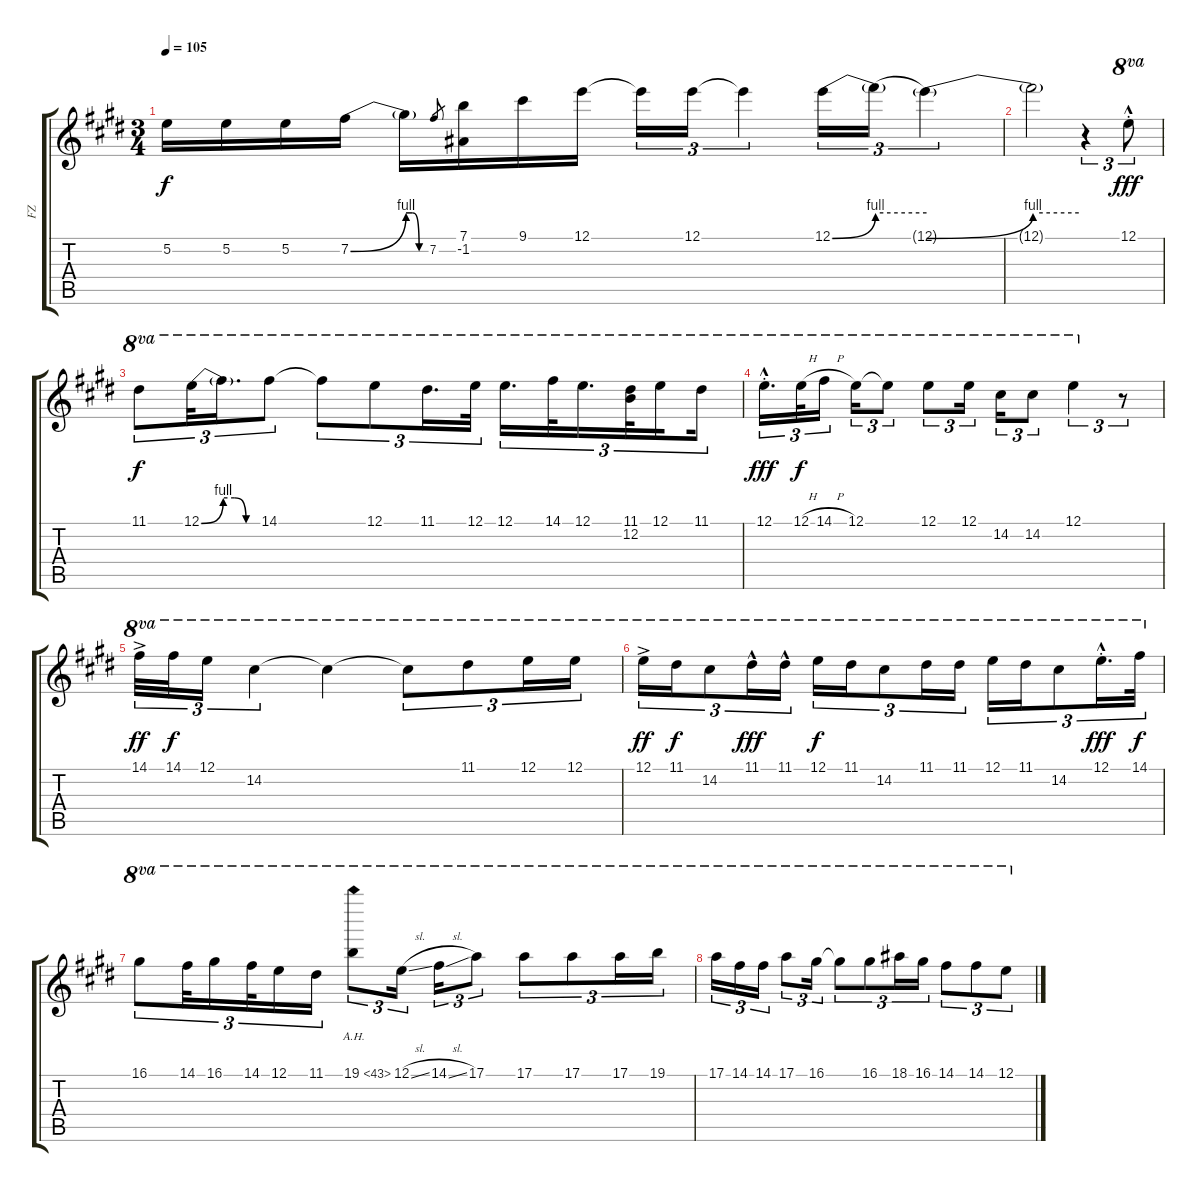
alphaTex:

\track ("FZ" "FZ") {instrument distortionguitar}
\staff {score tabs}
\tuning (E4 B3 G3 D3 A2 E2) {hide}
\ts (3 4)
\tempo 105
\clef g2
\ks e
5.2.16{dy f} 5.2.16 5.2.16 7.2{be (bend 0 0 60 4)}.16 7.2{be (custom 0 4 20 4 40 0 60 0) t}.16 7.2.8{gr} (7.1 -1.2).16 9.1.16 12.1.16 12.1{t}.16{tu (3 2)} 12.1.16{tu (3 2)} 12.1{t}.4{tu (3 2)} 12.1{be (bend 0 0 60 4)}.16{tu (3 2)} 12.1{be (hold 0 4 60 4) t}.16{tu (3 2)} 12.1{be (bend 0 0 60 4) t}.4{tu (3 2)} |
12.1{be (hold 0 4 60 4) t}.2 r.4{tu (3 2)} 12.1{hac st}.8{tu (3 2) ot 8va dy fff} |
11.1.8{tu (3 2) ot 8va dy f} 12.1{be (bend 0 0 60 4)}.32{tu (3 2) ot 8va} 12.1{be (custom 0 4 20 4 40 0 60 0) t}.16{d tu (3 2) ot 8va} 14.1.8{tu (3 2) ot 8va} 14.1{t}.8{tu (3 2) ot 8va} 12.1.8{tu (3 2) ot 8va} 11.1.16{d tu (3 2) ot 8va} 12.1.32{tu (3 2) ot 8va} 12.1.16{d tu (3 2) ot 8va} 14.1.32{tu (3 2) ot 8va} 12.1.16{d tu (3 2) ot 8va} (11.1 12.2).32{tu (3 2) ot 8va} 12.1.16{tu (3 2) ot 8va beam splitsecondary} 11.1.16{tu (3 2) ot 8va} |
12.1{hac st}.16{d tu (3 2) ot 8va dy fff} 12.1{h}.32{tu (3 2) ot 8va dy f} 14.1{h}.16{tu (3 2) ot 8va beam splitsecondary} 12.1.16{tu (3 2) ot 8va} 12.1{t}.8{tu (3 2) ot 8va} 12.1.8{tu (3 2) ot 8va} 12.1.16{tu (3 2) ot 8va beam splitsecondary} 14.2.16{tu (3 2) ot 8va} 14.2.8{tu (3 2) ot 8va} 12.1.4{tu (3 2) ot 8va} r.8{tu (3 2)} |
14.1{ac}.32{tu (3 2) ot 8va dy ff} 14.1.32{tu (3 2) ot 8va dy f} 12.1.16{tu (3 2) ot 8va} 14.2.4{tu (3 2) ot 8va} 14.2{t}.4{ot 8va} 14.2{t}.8{tu (3 2) ot 8va} 11.1.8{tu (3 2) ot 8va} 12.1.16{tu (3 2) ot 8va} 12.1.16{tu (3 2) ot 8va} |
12.1{ac}.16{tu (3 2) ot 8va dy ff} 11.1.16{tu (3 2) ot 8va dy f} 14.2.8{tu (3 2) ot 8va} 11.1{hac}.16{tu (3 2) ot 8va dy fff} 11.1{hac}.16{tu (3 2) ot 8va} 12.1.16{tu (3 2) ot 8va dy f} 11.1.16{tu (3 2) ot 8va} 14.2.8{tu (3 2) ot 8va} 11.1.16{tu (3 2) ot 8va} 11.1.16{tu (3 2) ot 8va} 12.1.16{tu (3 2) ot 8va} 11.1.16{tu (3 2) ot 8va} 14.2.8{tu (3 2) ot 8va} 12.1{hac st}.16{d tu (3 2) ot 8va dy fff} 14.1.32{tu (3 2) ot 8va dy f} |
16.1.8{tu (3 2) ot 8va} 14.1.32{tu (3 2) ot 8va} 16.1.16{tu (3 2) ot 8va} 14.1.32{tu (3 2) ot 8va} 12.1.16{tu (3 2) ot 8va} 11.1.16{tu (3 2) ot 8va} 19.1{ah 24}.8{tu (3 2) ot 8va} 12.1{sl}.16{tu (3 2) ot 8va beam splitsecondary} 14.1{sl}.16{tu (3 2) ot 8va} 17.1.8{tu (3 2) ot 8va} 17.1.8{tu (3 2) ot 8va} 17.1.8{tu (3 2) ot 8va} 17.1.16{tu (3 2) ot 8va} 19.1.16{tu (3 2) ot 8va} |
17.1.16{tu (3 2) ot 8va} 14.1.16{tu (3 2) ot 8va} 14.1.16{tu (3 2) ot 8va} 17.1.8{tu (3 2) ot 8va} 16.1.16{tu (3 2) ot 8va} 16.1{t}.8{tu (3 2) ot 8va} 16.1.8{tu (3 2) ot 8va} 18.1.16{tu (3 2) ot 8va} 16.1.16{tu (3 2) ot 8va} 14.1.8{tu (3 2) ot 8va} 14.1.8{tu (3 2) ot 8va} 12.1.8{tu (3 2) ot 8va}
